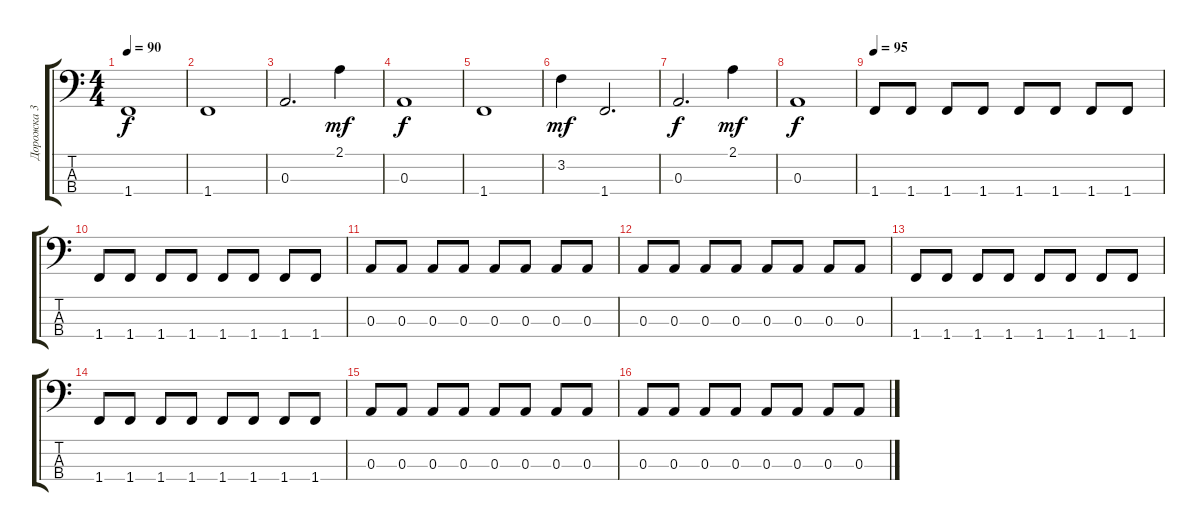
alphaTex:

\track ("Дорожка 3" "Дорожка 3") {instrument electricbassfinger}
\staff {score tabs}
\tuning (G2 D2 A1 E1) {hide}
\ts (4 4)
\tempo 90
\clef f4
\ks c
1.4.1{dy f} |
1.4.1 |
0.3.2{d} 2.1.4{dy mf} |
0.3.1{dy f} |
1.4.1 |
3.2.4{dy mf} 1.4.2{d} |
0.3.2{d dy f} 2.1.4{dy mf} |
0.3.1{dy f} |
\tempo 95
1.4.8 1.4.8 1.4.8 1.4.8 1.4.8 1.4.8 1.4.8 1.4.8 |
1.4.8 1.4.8 1.4.8 1.4.8 1.4.8 1.4.8 1.4.8 1.4.8 |
0.3.8 0.3.8 0.3.8 0.3.8 0.3.8 0.3.8 0.3.8 0.3.8 |
0.3.8 0.3.8 0.3.8 0.3.8 0.3.8 0.3.8 0.3.8 0.3.8 |
1.4.8 1.4.8 1.4.8 1.4.8 1.4.8 1.4.8 1.4.8 1.4.8 |
1.4.8 1.4.8 1.4.8 1.4.8 1.4.8 1.4.8 1.4.8 1.4.8 |
0.3.8 0.3.8 0.3.8 0.3.8 0.3.8 0.3.8 0.3.8 0.3.8 |
0.3.8 0.3.8 0.3.8 0.3.8 0.3.8 0.3.8 0.3.8 0.3.8
